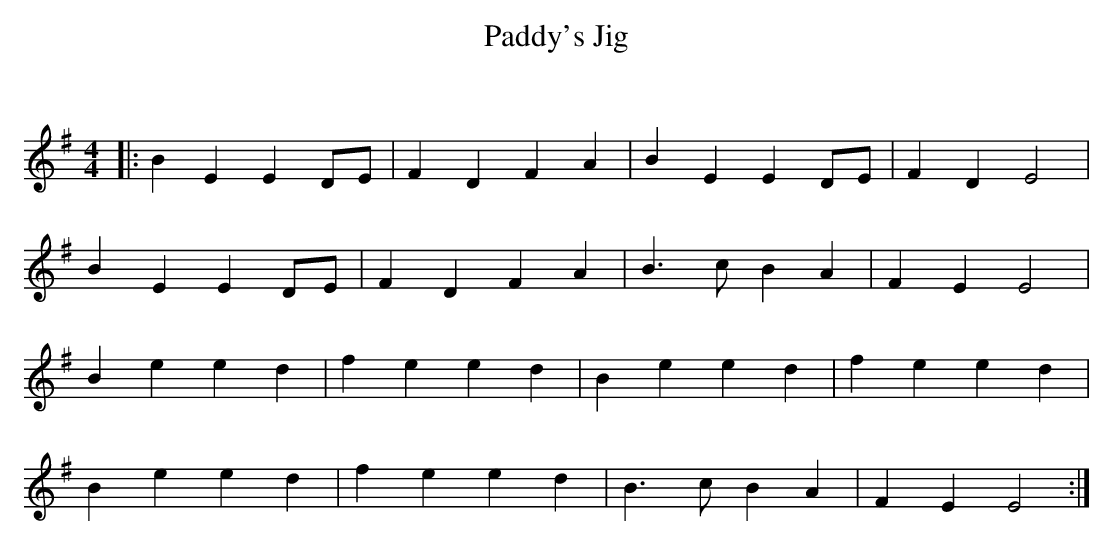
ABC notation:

X:1
T: Paddy's Jig
C:
Q: 232
K:G
M:4/4
L:1/8
|:B2 E2 E2 DE|F2 D2 F2 A2|B2 E2 E2 DE|F2 D2 E4|
B2 E2 E2 DE|F2 D2 F2 A2|B3c B2 A2|F2 E2 E4|
B2 e2 e2 d2|f2 e2 e2 d2|B2 e2 e2 d2|f2 e2 e2 d2|
B2 e2 e2 d2|f2 e2 e2 d2|B3c B2 A2|F2 E2 E4:|
